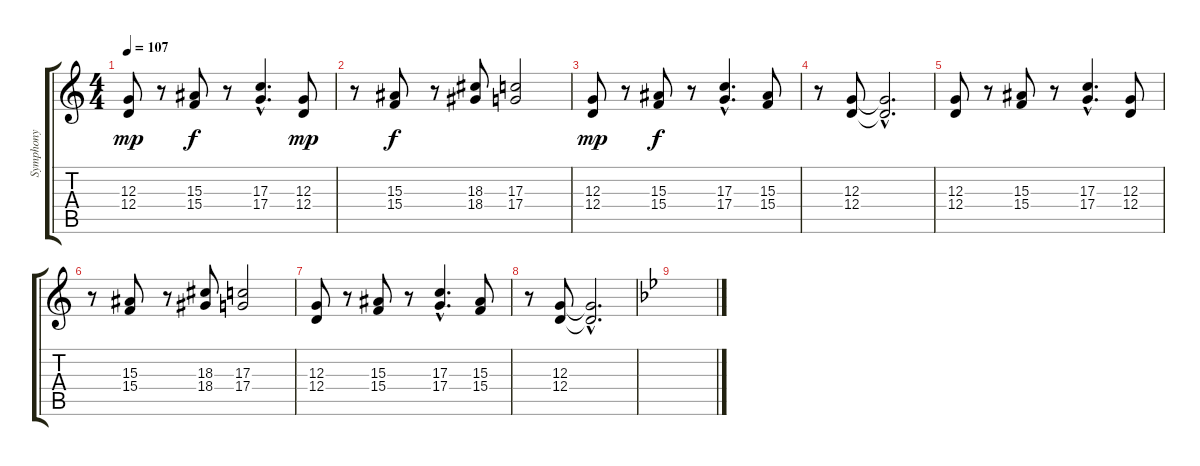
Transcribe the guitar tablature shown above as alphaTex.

\track ("Symphony" "Symphony") {instrument stringensemble1}
\staff {score tabs}
\tuning (E4 B3 G3 D3 A2 E2) {hide}
\ts (4 4)
\tempo 107
\clef g2
\ks c
(12.3 12.4).8{dy mp} r.8 (15.3 15.4).8{dy f} r.8 (17.3{hac} 17.4{hac}).4{d} (12.3 12.4).8{dy mp} |
r.8 (15.3 15.4).8{dy f} r.8 (18.3 18.4).8 (17.3 17.4).2 |
(12.3 12.4).8{dy mp} r.8 (15.3 15.4).8{dy f} r.8 (17.3{hac} 17.4{hac}).4{d} (15.3 15.4).8 |
r.8 (12.3 12.4).8 (12.3{hac t} 12.4{hac t}).2{d} |
(12.3 12.4).8 r.8 (15.3 15.4).8 r.8 (17.3{hac} 17.4{hac}).4{d} (12.3 12.4).8 |
r.8 (15.3 15.4).8 r.8 (18.3 18.4).8 (17.3 17.4).2 |
(12.3 12.4).8 r.8 (15.3 15.4).8 r.8 (17.3{hac} 17.4{hac}).4{d} (15.3 15.4).8 |
r.8 (12.3 12.4).8 (12.3{hac t} 12.4{hac t}).2{d} |
\ks bb
